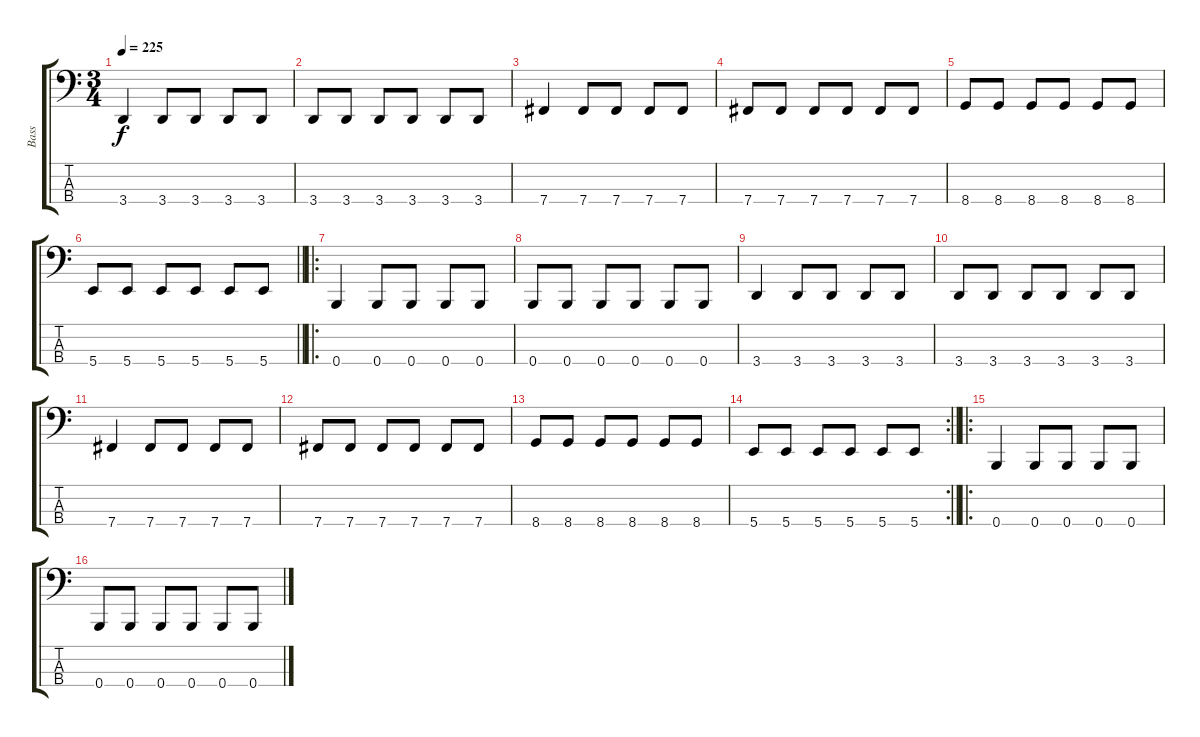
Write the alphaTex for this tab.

\track ("Bass" "Bass") {instrument electricbassfinger}
\staff {score tabs}
\tuning (E2 B1 Gb1 B0) {hide}
\ts (3 4)
\tempo 225
\clef f4
\ks c
3.4.4{dy f} 3.4.8 3.4.8 3.4.8 3.4.8 |
3.4.8 3.4.8 3.4.8 3.4.8 3.4.8 3.4.8 |
7.4.4 7.4.8 7.4.8 7.4.8 7.4.8 |
7.4.8 7.4.8 7.4.8 7.4.8 7.4.8 7.4.8 |
8.4.8 8.4.8 8.4.8 8.4.8 8.4.8 8.4.8 |
\barLineRight lightlight
5.4.8 5.4.8 5.4.8 5.4.8 5.4.8 5.4.8 |
\ro
0.4.4 0.4.8 0.4.8 0.4.8 0.4.8 |
0.4.8 0.4.8 0.4.8 0.4.8 0.4.8 0.4.8 |
3.4.4 3.4.8 3.4.8 3.4.8 3.4.8 |
3.4.8 3.4.8 3.4.8 3.4.8 3.4.8 3.4.8 |
7.4.4 7.4.8 7.4.8 7.4.8 7.4.8 |
7.4.8 7.4.8 7.4.8 7.4.8 7.4.8 7.4.8 |
8.4.8 8.4.8 8.4.8 8.4.8 8.4.8 8.4.8 |
\rc 2
\barLineRight lightlight
5.4.8 5.4.8 5.4.8 5.4.8 5.4.8 5.4.8 |
\ro
0.4.4 0.4.8 0.4.8 0.4.8 0.4.8 |
0.4.8 0.4.8 0.4.8 0.4.8 0.4.8 0.4.8
